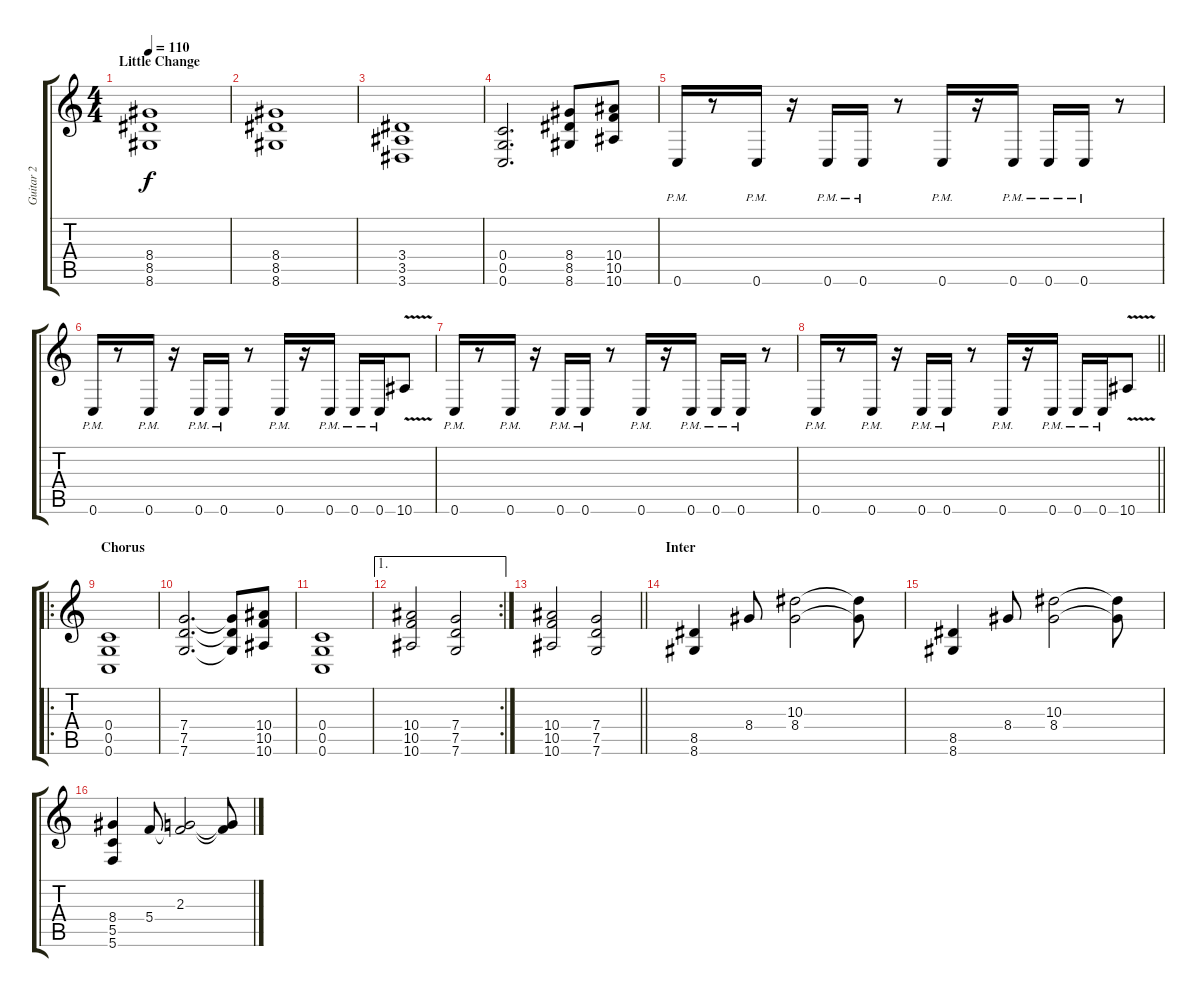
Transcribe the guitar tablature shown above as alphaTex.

\track ("Guitar 2" "Guitar 2") {instrument distortionguitar}
\staff {score tabs}
\tuning (D4 A3 F3 C3 G2 C2) {hide}
\ts (4 4)
\section ("" "Little Change")
\tempo 110
\clef g2
\ks c
(8.4 8.5 8.6).1{dy f} |
(8.4 8.5 8.6).1 |
(3.4 3.5 3.6).1 |
(0.4 0.5 0.6).2{d} (8.4 8.5 8.6).8 (10.4 10.5 10.6).8 |
0.6{pm}.16{volume 16} r.8 0.6{pm}.16 r.16 0.6{pm}.16 0.6{pm}.16 r.8 0.6{pm}.16 r.16 0.6{pm}.16 0.6{pm}.16 0.6{pm}.16 r.8 |
0.6{pm}.16 r.8 0.6{pm}.16 r.16 0.6{pm}.16 0.6{pm}.16 r.8 0.6{pm}.16 r.16 0.6{pm}.16 0.6{pm}.16 0.6{pm}.16 10.6{v}.8 |
0.6{pm}.16 r.8 0.6{pm}.16 r.16 0.6{pm}.16 0.6{pm}.16 r.8 0.6{pm}.16 r.16 0.6{pm}.16 0.6{pm}.16 0.6{pm}.16 r.8 |
\barLineRight lightlight
0.6{pm}.16 r.8 0.6{pm}.16 r.16 0.6{pm}.16 0.6{pm}.16 r.8 0.6{pm}.16 r.16 0.6{pm}.16 0.6{pm}.16 0.6{pm}.16 10.6{v}.8 |
\ro
\section ("" "Chorus")
(0.4 0.5 0.6).1 |
(7.4 7.5 7.6).2{d} (7.4{t} 7.5{t} 7.6{t}).8 (10.4 10.5 10.6).8 |
(0.4 0.5 0.6).1 |
\ae 1
\rc 2
(10.4 10.5 10.6).2 (7.4 7.5 7.6).2 |
\barLineRight lightlight
(10.4 10.5 10.6).2 (7.4 7.5 7.6).2 |
\section ("" "Inter")
(8.5 8.6).4 8.4.8 (10.3 8.4).2 (10.3{t} 8.4{t}).8 |
(8.5 8.6).4 8.4.8 (10.3 8.4).2 (10.3{t} 8.4{t}).8 |
(8.4 5.5 5.6).4 5.4.8 (2.3 5.4{t}).2 (2.3{t} 5.4{t}).8
